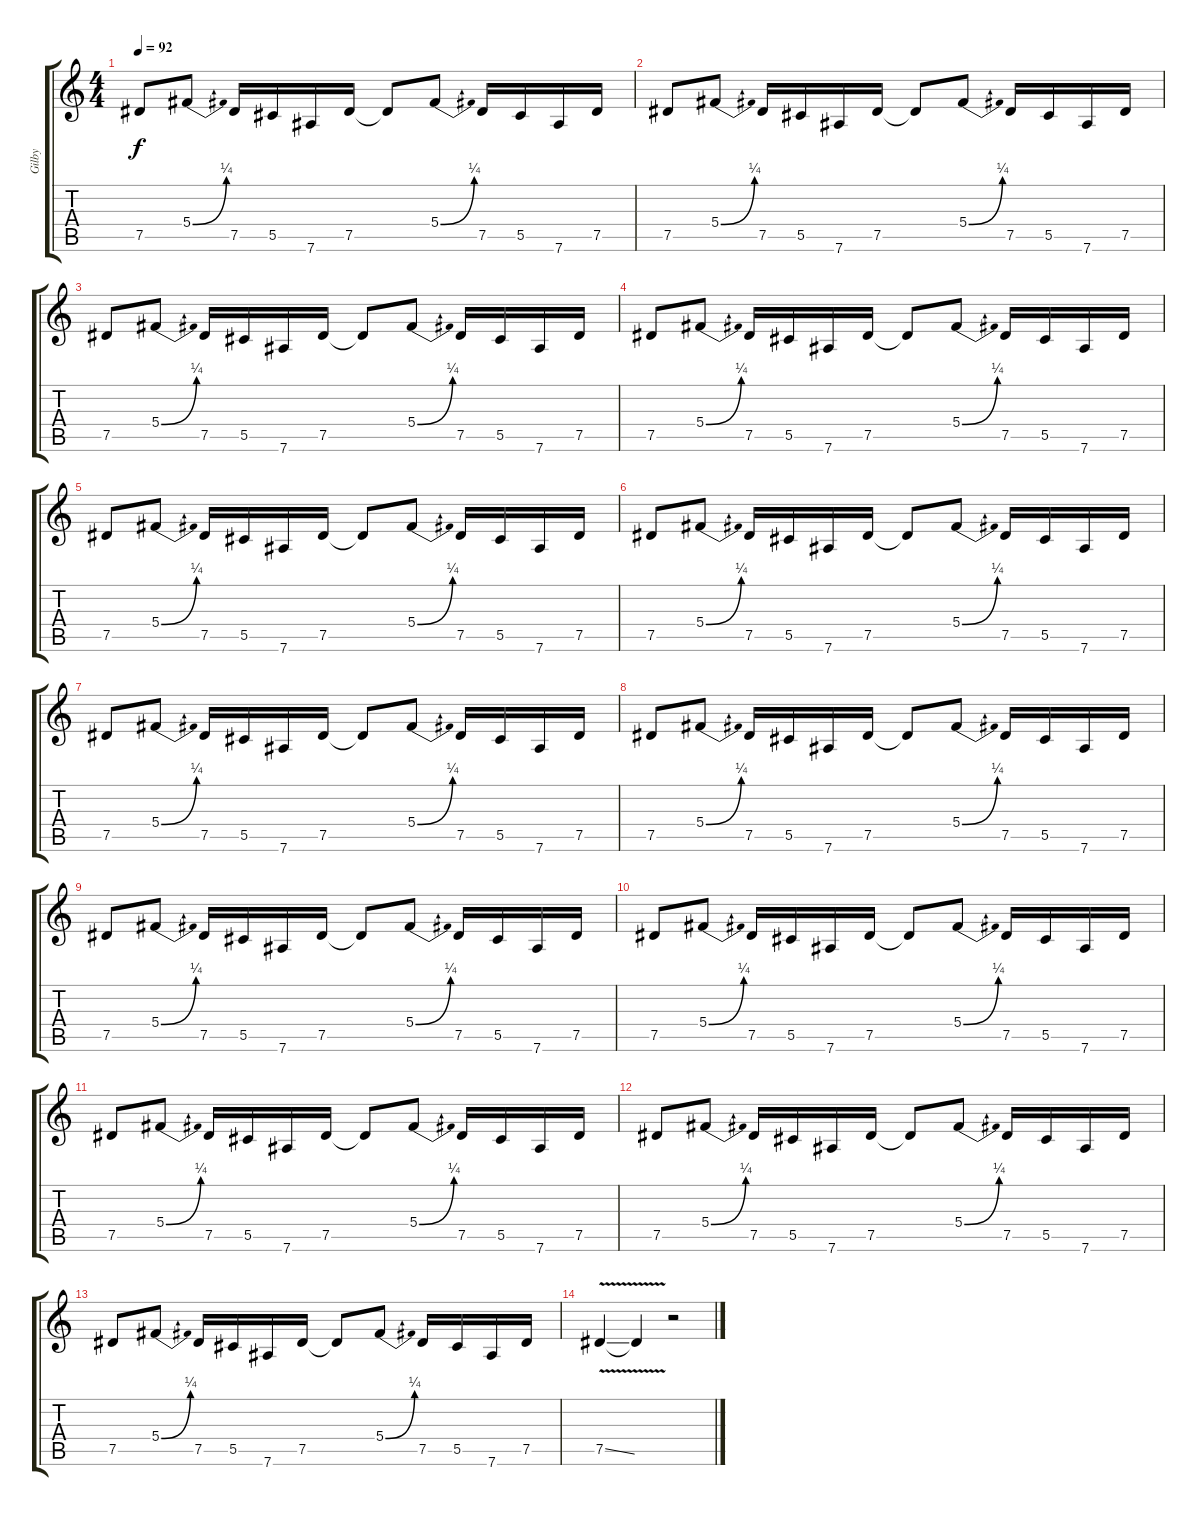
\track ("Gilby" "Gilby") {instrument distortionguitar}
\staff {score tabs}
\tuning (Eb4 Bb3 Gb3 Db3 Ab2 Eb2) {hide}
\ts (4 4)
\tempo 92
\clef g2
\ks c
7.5.8{dy f} 5.4{be (bend 0 0 60 1)}.8 7.5.16 5.5.16 7.6.16 7.5.16 7.5{t}.8 5.4{be (bend 0 0 60 1)}.8 7.5.16 5.5.16 7.6.16 7.5.16 |
7.5.8 5.4{be (bend 0 0 60 1)}.8 7.5.16 5.5.16 7.6.16 7.5.16 7.5{t}.8 5.4{be (bend 0 0 60 1)}.8 7.5.16 5.5.16 7.6.16 7.5.16 |
7.5.8 5.4{be (bend 0 0 60 1)}.8 7.5.16 5.5.16 7.6.16 7.5.16 7.5{t}.8 5.4{be (bend 0 0 60 1)}.8 7.5.16 5.5.16 7.6.16 7.5.16 |
7.5.8 5.4{be (bend 0 0 60 1)}.8 7.5.16 5.5.16 7.6.16 7.5.16 7.5{t}.8 5.4{be (bend 0 0 60 1)}.8 7.5.16 5.5.16 7.6.16 7.5.16 |
7.5.8 5.4{be (bend 0 0 60 1)}.8 7.5.16 5.5.16 7.6.16 7.5.16 7.5{t}.8 5.4{be (bend 0 0 60 1)}.8 7.5.16 5.5.16 7.6.16 7.5.16 |
7.5.8 5.4{be (bend 0 0 60 1)}.8 7.5.16 5.5.16 7.6.16 7.5.16 7.5{t}.8 5.4{be (bend 0 0 60 1)}.8 7.5.16 5.5.16 7.6.16 7.5.16 |
7.5.8 5.4{be (bend 0 0 60 1)}.8 7.5.16 5.5.16 7.6.16 7.5.16 7.5{t}.8 5.4{be (bend 0 0 60 1)}.8 7.5.16 5.5.16 7.6.16 7.5.16 |
7.5.8 5.4{be (bend 0 0 60 1)}.8 7.5.16 5.5.16 7.6.16 7.5.16 7.5{t}.8 5.4{be (bend 0 0 60 1)}.8 7.5.16 5.5.16 7.6.16 7.5.16 |
7.5.8 5.4{be (bend 0 0 60 1)}.8 7.5.16 5.5.16 7.6.16 7.5.16 7.5{t}.8 5.4{be (bend 0 0 60 1)}.8 7.5.16 5.5.16 7.6.16 7.5.16 |
7.5.8 5.4{be (bend 0 0 60 1)}.8 7.5.16 5.5.16 7.6.16 7.5.16 7.5{t}.8 5.4{be (bend 0 0 60 1)}.8 7.5.16 5.5.16 7.6.16 7.5.16 |
7.5.8 5.4{be (bend 0 0 60 1)}.8 7.5.16 5.5.16 7.6.16 7.5.16 7.5{t}.8 5.4{be (bend 0 0 60 1)}.8 7.5.16 5.5.16 7.6.16 7.5.16 |
7.5.8 5.4{be (bend 0 0 60 1)}.8 7.5.16 5.5.16 7.6.16 7.5.16 7.5{t}.8 5.4{be (bend 0 0 60 1)}.8 7.5.16 5.5.16 7.6.16 7.5.16 |
7.5.8 5.4{be (bend 0 0 60 1)}.8 7.5.16 5.5.16 7.6.16 7.5.16 7.5{t}.8 5.4{be (bend 0 0 60 1)}.8 7.5.16 5.5.16 7.6.16 7.5.16 |
7.5{v ss}.4 7.5{t}.4 r.2
